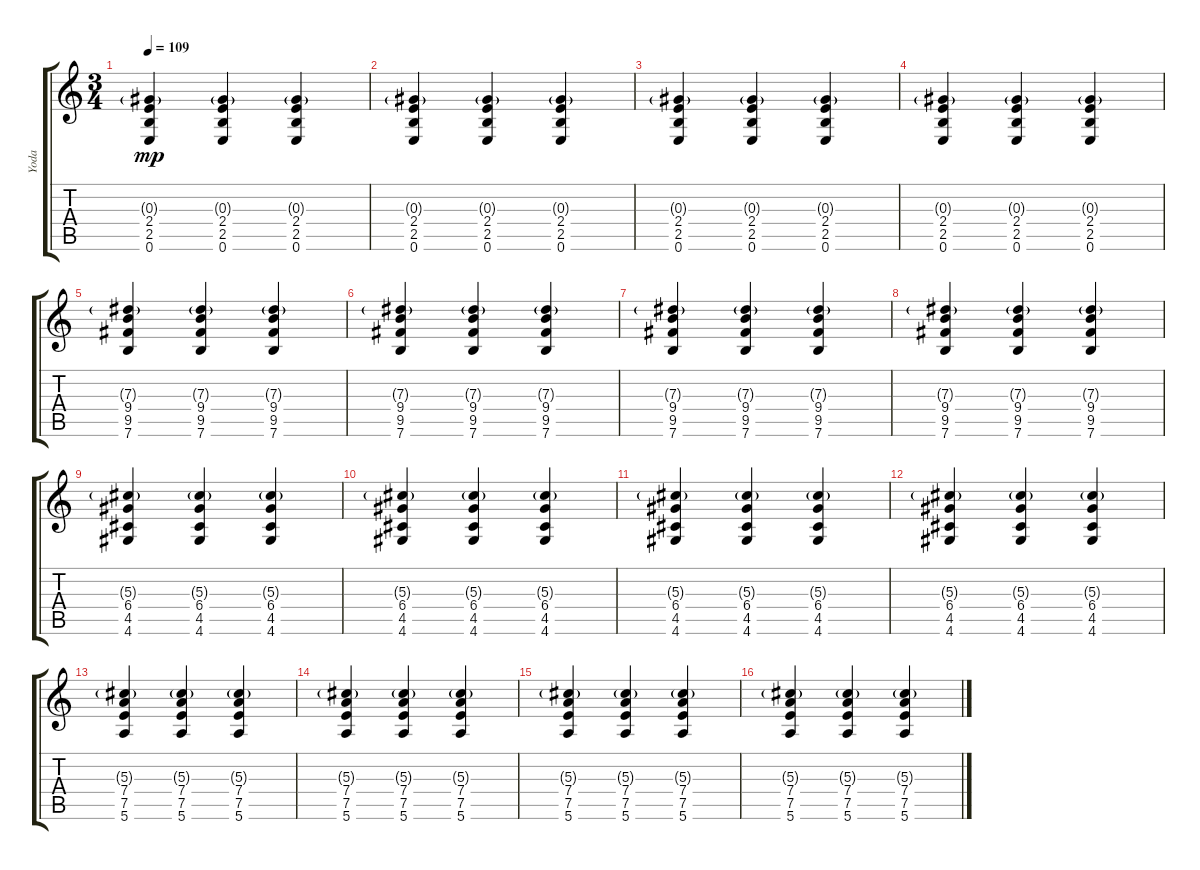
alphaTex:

\track ("Yoda" "Yoda") {instrument electricguitarjazz}
\staff {score tabs}
\tuning (E4 B3 Ab3 D3 A2 E2) {hide}
\ts (3 4)
\section ("" "")
\tempo 109
\clef g2
\ks c
(0.3{g} 2.4 2.5 0.6).4{dy mp} (0.3{g} 2.4 2.5 0.6).4 (0.3{g} 2.4 2.5 0.6).4 |
(0.3{g} 2.4 2.5 0.6).4 (0.3{g} 2.4 2.5 0.6).4 (0.3{g} 2.4 2.5 0.6).4 |
(0.3{g} 2.4 2.5 0.6).4 (0.3{g} 2.4 2.5 0.6).4 (0.3{g} 2.4 2.5 0.6).4 |
(0.3{g} 2.4 2.5 0.6).4 (0.3{g} 2.4 2.5 0.6).4 (0.3{g} 2.4 2.5 0.6).4 |
(7.3{g} 9.4 9.5 7.6).4 (7.3{g} 9.4 9.5 7.6).4 (7.3{g} 9.4 9.5 7.6).4 |
(7.3{g} 9.4 9.5 7.6).4 (7.3{g} 9.4 9.5 7.6).4 (7.3{g} 9.4 9.5 7.6).4 |
(7.3{g} 9.4 9.5 7.6).4 (7.3{g} 9.4 9.5 7.6).4 (7.3{g} 9.4 9.5 7.6).4 |
(7.3{g} 9.4 9.5 7.6).4 (7.3{g} 9.4 9.5 7.6).4 (7.3{g} 9.4 9.5 7.6).4 |
(5.3{g} 6.4 4.5 4.6).4 (5.3{g} 6.4 4.5 4.6).4 (5.3{g} 6.4 4.5 4.6).4 |
(5.3{g} 6.4 4.5 4.6).4 (5.3{g} 6.4 4.5 4.6).4 (5.3{g} 6.4 4.5 4.6).4 |
(5.3{g} 6.4 4.5 4.6).4 (5.3{g} 6.4 4.5 4.6).4 (5.3{g} 6.4 4.5 4.6).4 |
(5.3{g} 6.4 4.5 4.6).4 (5.3{g} 6.4 4.5 4.6).4 (5.3{g} 6.4 4.5 4.6).4 |
(5.3{g} 7.4 7.5 5.6).4 (5.3{g} 7.4 7.5 5.6).4 (5.3{g} 7.4 7.5 5.6).4 |
(5.3{g} 7.4 7.5 5.6).4 (5.3{g} 7.4 7.5 5.6).4 (5.3{g} 7.4 7.5 5.6).4 |
(5.3{g} 7.4 7.5 5.6).4 (5.3{g} 7.4 7.5 5.6).4 (5.3{g} 7.4 7.5 5.6).4 |
(5.3{g} 7.4 7.5 5.6).4 (5.3{g} 7.4 7.5 5.6).4 (5.3{g} 7.4 7.5 5.6).4
